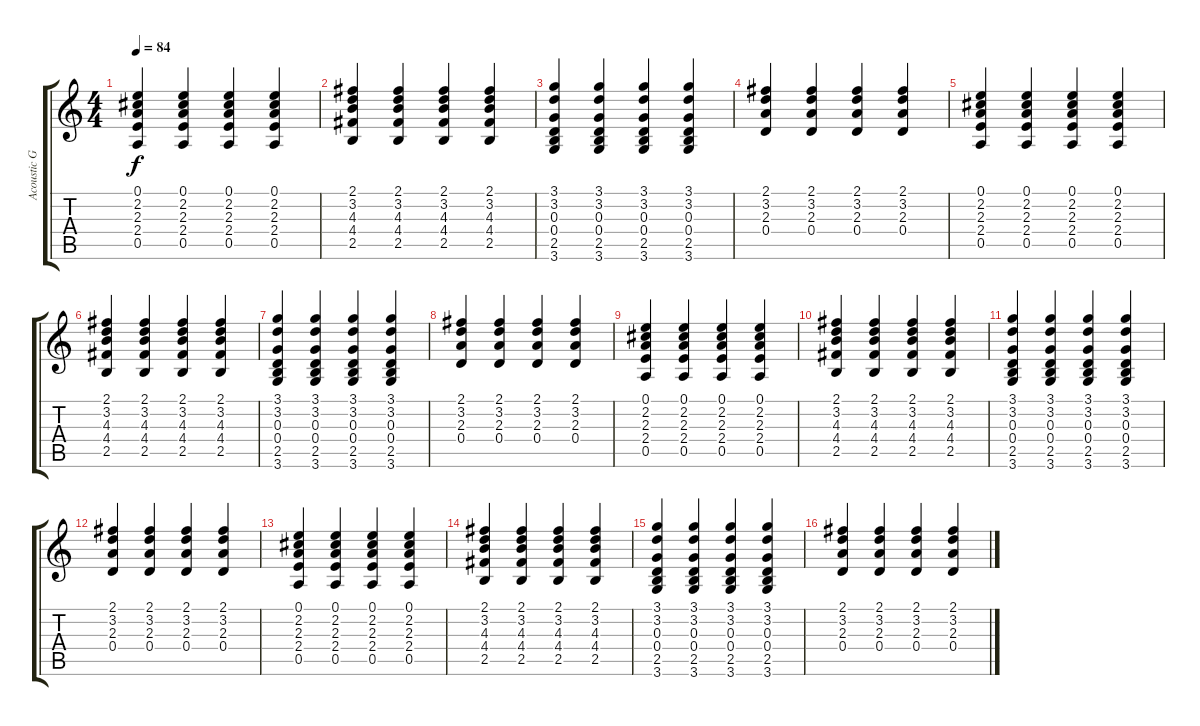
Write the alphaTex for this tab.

\track ("Acoustic Guitar" "Acoustic G") {instrument acousticguitarsteel}
\staff {score tabs}
\tuning (E4 B3 G3 D3 A2 E2) {hide}
\ts (4 4)
\tempo 84
\clef g2
\ks c
(0.1 2.2 2.3 2.4 0.5).4{dy f} (0.1 2.2 2.3 2.4 0.5).4 (0.1 2.2 2.3 2.4 0.5).4 (0.1 2.2 2.3 2.4 0.5).4 |
(2.1 3.2 4.3 4.4 2.5).4 (2.1 3.2 4.3 4.4 2.5).4 (2.1 3.2 4.3 4.4 2.5).4 (2.1 3.2 4.3 4.4 2.5).4 |
(3.1 3.2 0.3 0.4 2.5 3.6).4 (3.1 3.2 0.3 0.4 2.5 3.6).4 (3.1 3.2 0.3 0.4 2.5 3.6).4 (3.1 3.2 0.3 0.4 2.5 3.6).4 |
(2.1 3.2 2.3 0.4).4 (2.1 3.2 2.3 0.4).4 (2.1 3.2 2.3 0.4).4 (2.1 3.2 2.3 0.4).4 |
(0.1 2.2 2.3 2.4 0.5).4 (0.1 2.2 2.3 2.4 0.5).4 (0.1 2.2 2.3 2.4 0.5).4 (0.1 2.2 2.3 2.4 0.5).4 |
(2.1 3.2 4.3 4.4 2.5).4 (2.1 3.2 4.3 4.4 2.5).4 (2.1 3.2 4.3 4.4 2.5).4 (2.1 3.2 4.3 4.4 2.5).4 |
(3.1 3.2 0.3 0.4 2.5 3.6).4 (3.1 3.2 0.3 0.4 2.5 3.6).4 (3.1 3.2 0.3 0.4 2.5 3.6).4 (3.1 3.2 0.3 0.4 2.5 3.6).4 |
(2.1 3.2 2.3 0.4).4 (2.1 3.2 2.3 0.4).4 (2.1 3.2 2.3 0.4).4 (2.1 3.2 2.3 0.4).4 |
(0.1 2.2 2.3 2.4 0.5).4 (0.1 2.2 2.3 2.4 0.5).4 (0.1 2.2 2.3 2.4 0.5).4 (0.1 2.2 2.3 2.4 0.5).4 |
(2.1 3.2 4.3 4.4 2.5).4 (2.1 3.2 4.3 4.4 2.5).4 (2.1 3.2 4.3 4.4 2.5).4 (2.1 3.2 4.3 4.4 2.5).4 |
(3.1 3.2 0.3 0.4 2.5 3.6).4 (3.1 3.2 0.3 0.4 2.5 3.6).4 (3.1 3.2 0.3 0.4 2.5 3.6).4 (3.1 3.2 0.3 0.4 2.5 3.6).4 |
(2.1 3.2 2.3 0.4).4 (2.1 3.2 2.3 0.4).4 (2.1 3.2 2.3 0.4).4 (2.1 3.2 2.3 0.4).4 |
(0.1 2.2 2.3 2.4 0.5).4 (0.1 2.2 2.3 2.4 0.5).4 (0.1 2.2 2.3 2.4 0.5).4 (0.1 2.2 2.3 2.4 0.5).4 |
(2.1 3.2 4.3 4.4 2.5).4 (2.1 3.2 4.3 4.4 2.5).4 (2.1 3.2 4.3 4.4 2.5).4 (2.1 3.2 4.3 4.4 2.5).4 |
(3.1 3.2 0.3 0.4 2.5 3.6).4 (3.1 3.2 0.3 0.4 2.5 3.6).4 (3.1 3.2 0.3 0.4 2.5 3.6).4 (3.1 3.2 0.3 0.4 2.5 3.6).4 |
(2.1 3.2 2.3 0.4).4 (2.1 3.2 2.3 0.4).4 (2.1 3.2 2.3 0.4).4 (2.1 3.2 2.3 0.4).4
